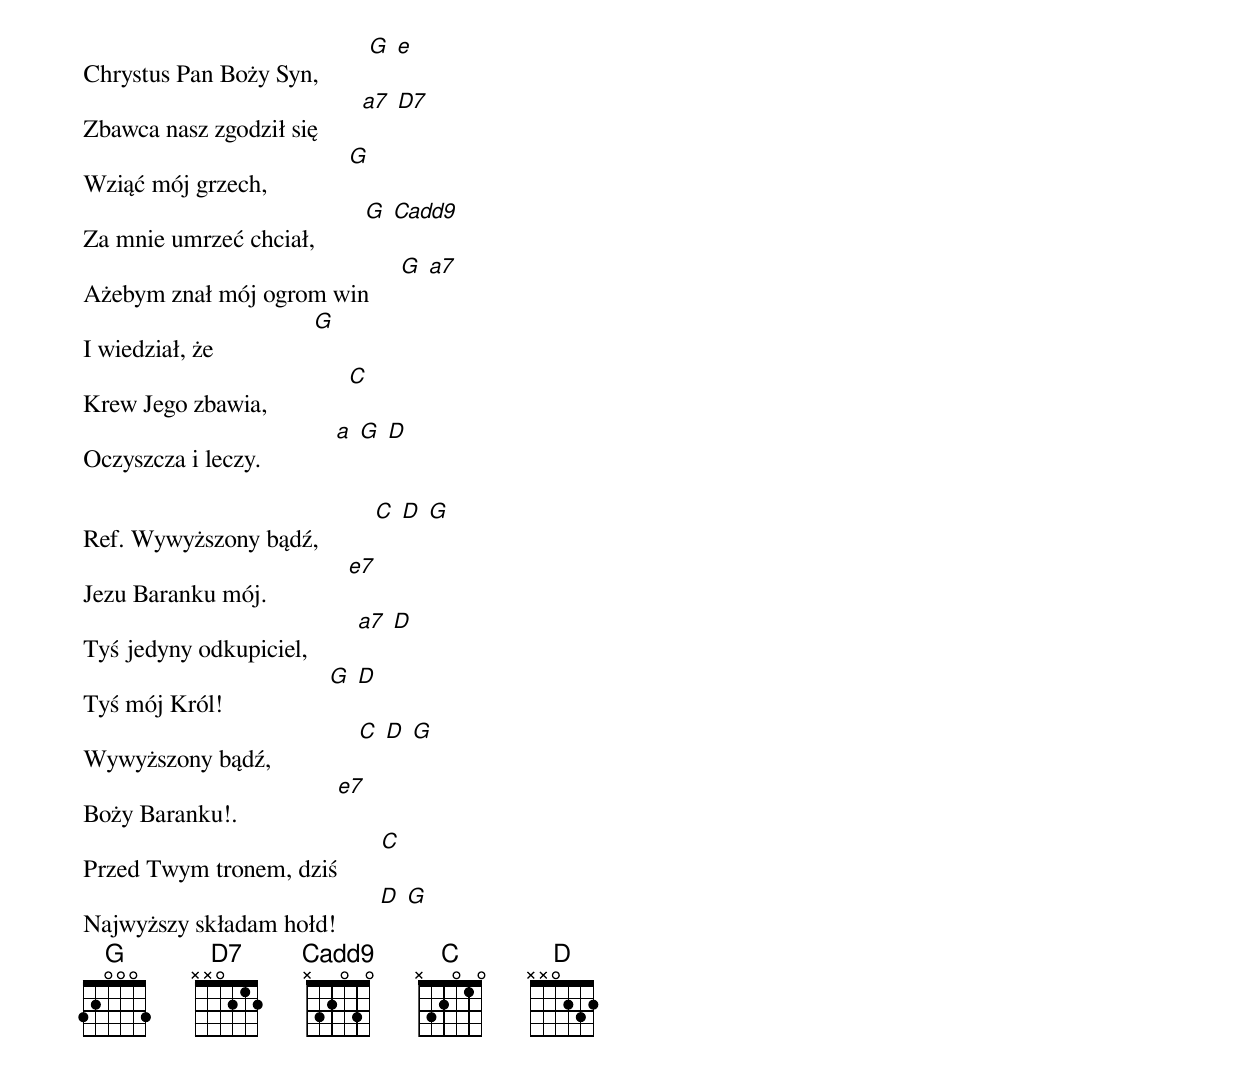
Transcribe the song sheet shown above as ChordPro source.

Chrystus Pan Boży Syn,        [G] [e]
Zbawca nasz zgodził się       [a7] [D7]
Wziąć mój grzech,             [G]
Za mnie umrzeć chciał,        [G] [Cadd9]
Ażebym znał mój ogrom win     [G] [a7]
I wiedział, że                [G]
Krew Jego zbawia,             [C]
Oczyszcza i leczy.            [a] [G] [D]

Ref. Wywyższony bądź,         [C] [D] [G]
Jezu Baranku mój.             [e7]
Tyś jedyny odkupiciel,        [a7] [D]
Tyś mój Król!                 [G] [D]
Wywyższony bądź,              [C] [D] [G]
Boży Baranku!.                [e7]
Przed Twym tronem, dziś       [C]
Najwyższy składam hołd!       [D] [G]
